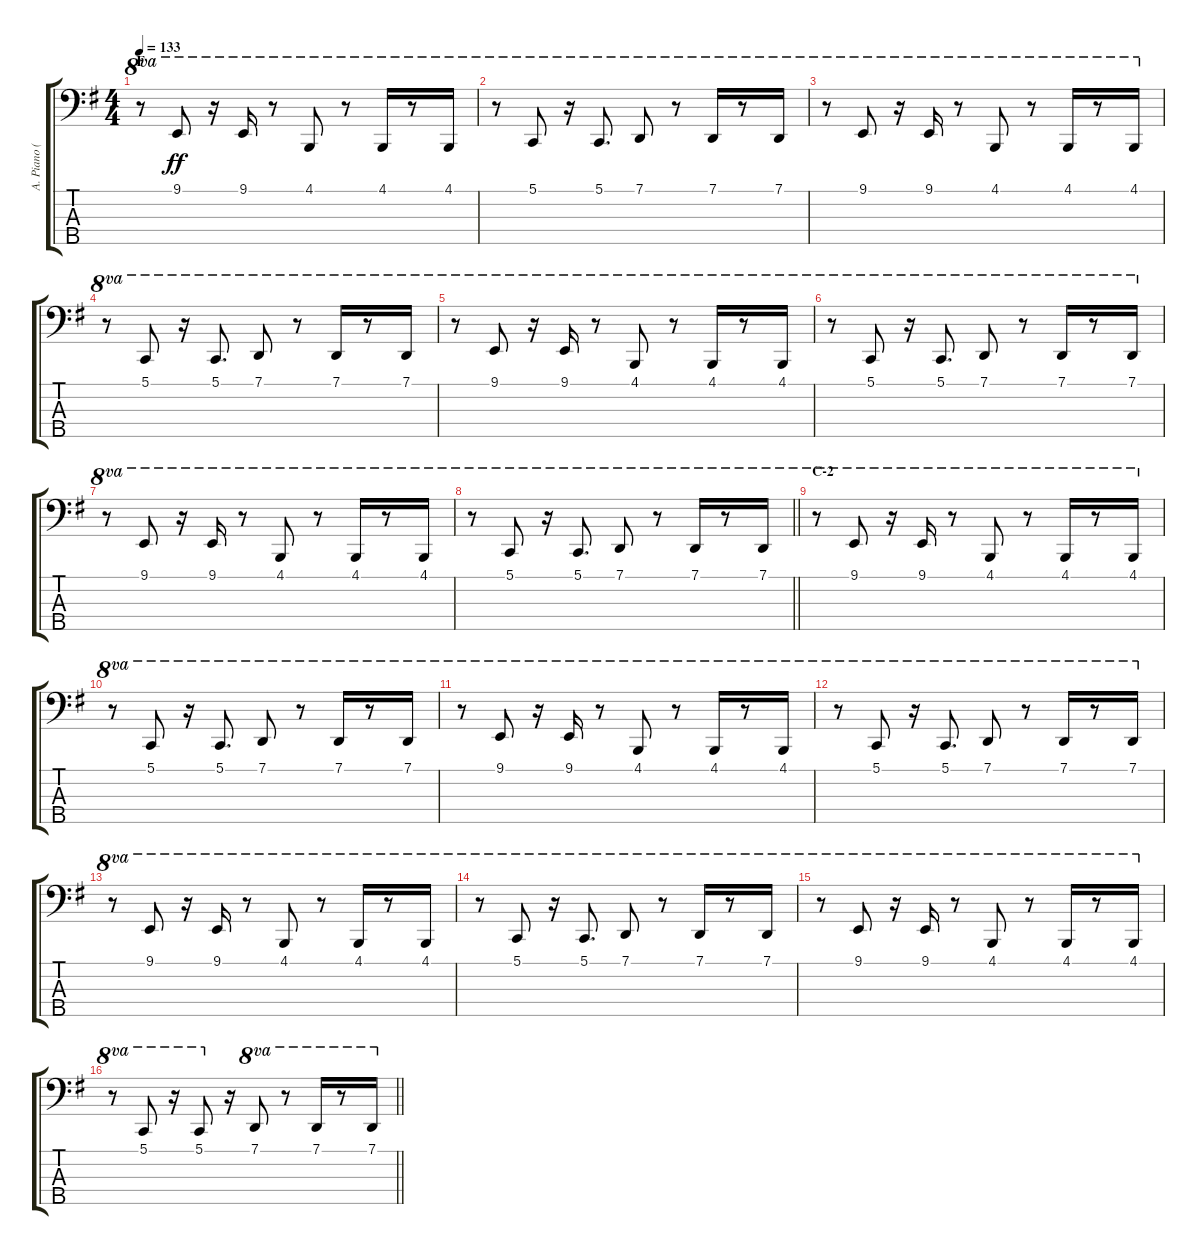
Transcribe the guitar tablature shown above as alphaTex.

\track ("A. Piano (Left Hand)" "A. Piano (") {instrument brightacousticpiano}
\staff {score tabs}
\tuning (G2 D2 A1 E1 B0) {hide}
\ts (4 4)
\section ("" "F")
\tempo 133
\clef f4
\ks g
r.8{ot 8va dy ff} 9.1.8{ot 8va} r.16{ot 8va} 9.1.16{ot 8va} r.8{ot 8va} 4.1.8{ot 8va} r.8{ot 8va} 4.1.16{ot 8va} r.8{ot 8va} 4.1.16{ot 8va} |
r.8{ot 8va} 5.1.8{ot 8va} r.16{ot 8va} 5.1.8{d ot 8va} 7.1.8{ot 8va} r.8{ot 8va} 7.1.16{ot 8va} r.8{ot 8va} 7.1.16{ot 8va} |
r.8{ot 8va} 9.1.8{ot 8va} r.16{ot 8va} 9.1.16{ot 8va} r.8{ot 8va} 4.1.8{ot 8va} r.8{ot 8va} 4.1.16{ot 8va} r.8{ot 8va} 4.1.16{ot 8va} |
r.8{ot 8va} 5.1.8{ot 8va} r.16{ot 8va} 5.1.8{d ot 8va} 7.1.8{ot 8va} r.8{ot 8va} 7.1.16{ot 8va} r.8{ot 8va} 7.1.16{ot 8va} |
r.8{ot 8va} 9.1.8{ot 8va} r.16{ot 8va} 9.1.16{ot 8va} r.8{ot 8va} 4.1.8{ot 8va} r.8{ot 8va} 4.1.16{ot 8va} r.8{ot 8va} 4.1.16{ot 8va} |
r.8{ot 8va} 5.1.8{ot 8va} r.16{ot 8va} 5.1.8{d ot 8va} 7.1.8{ot 8va} r.8{ot 8va} 7.1.16{ot 8va} r.8{ot 8va} 7.1.16{ot 8va} |
r.8{ot 8va} 9.1.8{ot 8va} r.16{ot 8va} 9.1.16{ot 8va} r.8{ot 8va} 4.1.8{ot 8va} r.8{ot 8va} 4.1.16{ot 8va} r.8{ot 8va} 4.1.16{ot 8va} |
\barLineRight lightlight
r.8{ot 8va} 5.1.8{ot 8va} r.16{ot 8va} 5.1.8{d ot 8va} 7.1.8{ot 8va} r.8{ot 8va} 7.1.16{ot 8va} r.8{ot 8va} 7.1.16{ot 8va} |
\section ("" "C-2")
r.8{ot 8va} 9.1.8{ot 8va} r.16{ot 8va} 9.1.16{ot 8va} r.8{ot 8va} 4.1.8{ot 8va} r.8{ot 8va} 4.1.16{ot 8va} r.8{ot 8va} 4.1.16{ot 8va} |
r.8{ot 8va} 5.1.8{ot 8va} r.16{ot 8va} 5.1.8{d ot 8va} 7.1.8{ot 8va} r.8{ot 8va} 7.1.16{ot 8va} r.8{ot 8va} 7.1.16{ot 8va} |
r.8{ot 8va} 9.1.8{ot 8va} r.16{ot 8va} 9.1.16{ot 8va} r.8{ot 8va} 4.1.8{ot 8va} r.8{ot 8va} 4.1.16{ot 8va} r.8{ot 8va} 4.1.16{ot 8va} |
r.8{ot 8va} 5.1.8{ot 8va} r.16{ot 8va} 5.1.8{d ot 8va} 7.1.8{ot 8va} r.8{ot 8va} 7.1.16{ot 8va} r.8{ot 8va} 7.1.16{ot 8va} |
r.8{ot 8va} 9.1.8{ot 8va} r.16{ot 8va} 9.1.16{ot 8va} r.8{ot 8va} 4.1.8{ot 8va} r.8{ot 8va} 4.1.16{ot 8va} r.8{ot 8va} 4.1.16{ot 8va} |
r.8{ot 8va} 5.1.8{ot 8va} r.16{ot 8va} 5.1.8{d ot 8va} 7.1.8{ot 8va} r.8{ot 8va} 7.1.16{ot 8va} r.8{ot 8va} 7.1.16{ot 8va} |
r.8{ot 8va} 9.1.8{ot 8va} r.16{ot 8va} 9.1.16{ot 8va} r.8{ot 8va} 4.1.8{ot 8va} r.8{ot 8va} 4.1.16{ot 8va} r.8{ot 8va} 4.1.16{ot 8va} |
\barLineRight lightlight
r.8{ot 8va} 5.1.8{ot 8va} r.16{ot 8va} 5.1.8{ot 8va} r.16 7.1.8{ot 8va} r.8{ot 8va} 7.1.16{ot 8va} r.8{ot 8va} 7.1.16{ot 8va}
